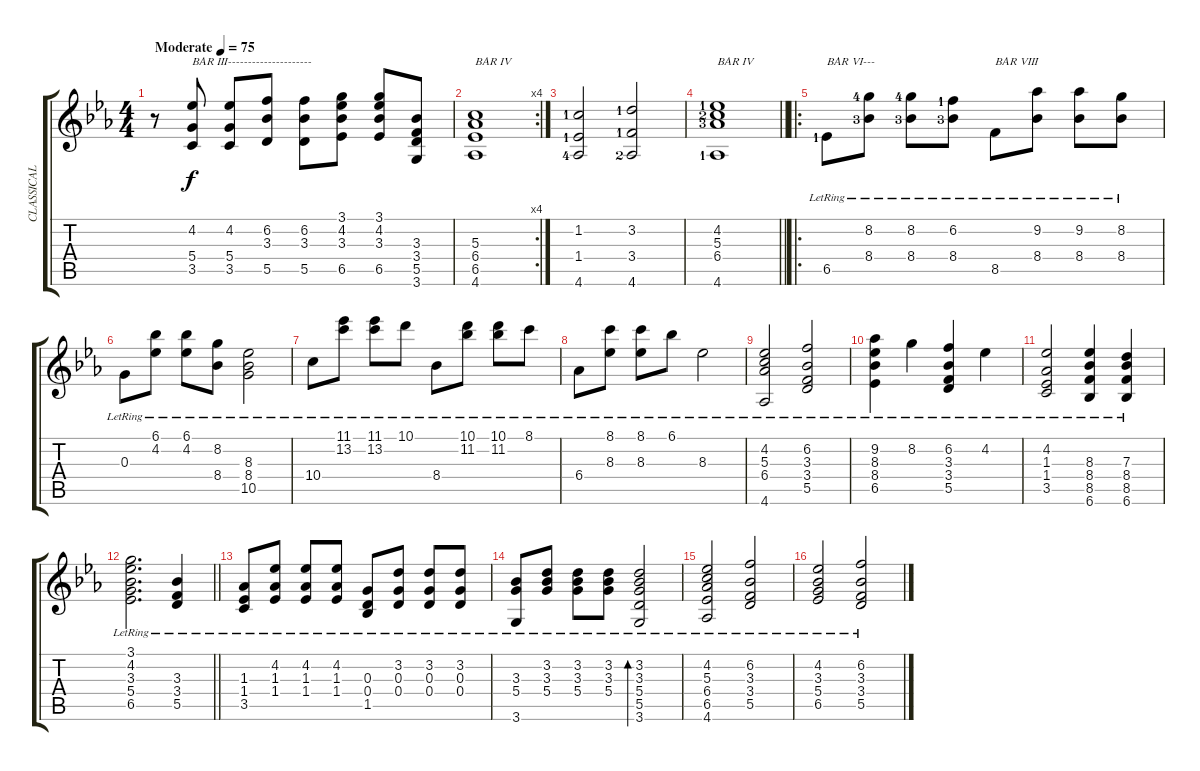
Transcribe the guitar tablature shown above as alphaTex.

\track ("CLASSICAL GUITAR" "CLASSICAL ") {instrument acousticguitarnylon}
\staff {score tabs}
\tuning (E4 B3 G3 D3 A2 E2) {hide}
\ts (4 4)
\tempo (75 "Moderate")
\clef g2
\ks eb
r.8{dy f instrument acousticguitarnylon} (4.2 5.4 3.5).8{txt "BAR III---------------------"} (4.2 5.4 3.5).8 (6.2 3.3 5.5).8 (6.2 3.3 5.5).8 (3.1 4.2 3.3 6.5).8 (3.1 4.2 3.3 6.5).8 (3.3 3.4 5.5 3.6).8 |
\rc 4
(5.3 6.4 6.5 4.6).1{txt "BAR IV"} |
(1.2{lf 2} 1.4{lf 2} 4.6{lf 5}).2 (3.2{lf 2} 3.4{lf 2} 4.6{lf 3}).2 |
\barLineRight lightlight
(4.2{lf 2} 5.3{lf 3} 6.4{lf 4} 4.6{lf 2}).1{txt "BAR IV"} |
\ro
6.5{lr lf 2}.8{txt "BAR VI---"} (8.2{lr lf 5} 8.4{lf 4}).8 (8.2{lr lf 5} 8.4{lf 4}).8 (6.2{lr lf 2} 8.4{lf 4}).8 8.5{lr}.8{txt "BAR VIII"} (9.2{lr} 8.4).8 (9.2{lr} 8.4).8 (8.2{lr} 8.4).8 |
0.3{lr}.8 (6.1{lr} 4.2{lr}).8 (6.1{lr} 4.2{lr}).8 (8.2{lr} 8.4).8 (8.3{lr} 8.4{lr} 10.5).2 |
10.4{lr}.8 (11.1{lr} 13.2{lr}).8 (11.1{lr} 13.2{lr}).8 10.1{lr}.8 8.4{lr}.8 (10.1{lr} 11.2{lr}).8 (10.1{lr} 11.2{lr}).8 8.1{lr}.8 |
6.4{lr}.8 (8.1{lr} 8.3{lr}).8 (8.1{lr} 8.3{lr}).8 6.1{lr}.8 8.3{lr}.2 |
(4.2{lr} 5.3{lr} 6.4{lr} 4.6{lr}).2 (6.2{lr} 3.3{lr} 3.4{lr} 5.5{lr}).2 |
(9.2{lr} 8.3{lr} 8.4{lr} 6.5{lr}).4 8.2{lr}.4 (6.2{lr} 3.3{lr} 3.4{lr} 5.5{lr}).4 4.2{lr}.4 |
(4.2{lr} 1.3{lr} 1.4{lr} 3.5{lr}).2 (8.3{lr} 8.4{lr} 8.5{lr} 6.6{lr}).4 (7.3{lr} 8.4{lr} 8.5{lr} 6.6{lr}).4 |
\barLineRight lightlight
(3.1{lr} 4.2{lr} 3.3{lr} 5.4{lr} 6.5{lr}).2{d} (3.3{lr} 3.4{lr} 5.5{lr}).4 |
(1.3 1.4 3.5{lr}).8 (4.2{lr} 1.3{lr} 1.4{lr}).8 (4.2{lr} 1.3{lr} 1.4{lr}).8 (4.2{lr} 1.3{lr} 1.4{lr}).8 (0.3 0.4 1.5{lr}).8 (3.2{lr} 0.3{lr} 0.4{lr}).8 (3.2{lr} 0.3{lr} 0.4{lr}).8 (3.2{lr} 0.3{lr} 0.4{lr}).8 |
(3.3{lr} 5.4{lr} 3.6{lr}).8 (3.2{lr} 3.3{lr} 5.4{lr}).8 (3.2{lr} 3.3{lr} 5.4{lr}).8 (3.2{lr} 3.3{lr} 5.4{lr}).8 (3.2{lr} 3.3{lr} 5.4{lr} 5.5{lr} 3.6{lr}).2{bd 120} |
(4.2{lr} 5.3{lr} 6.4{lr} 6.5{lr} 4.6{lr}).2 (6.2{lr} 3.3{lr} 3.4{lr} 5.5{lr}).2 |
(4.2{lr} 3.3{lr} 5.4{lr} 6.5{lr}).2 (6.2{lr} 3.3{lr} 3.4{lr} 5.5{lr}).2
